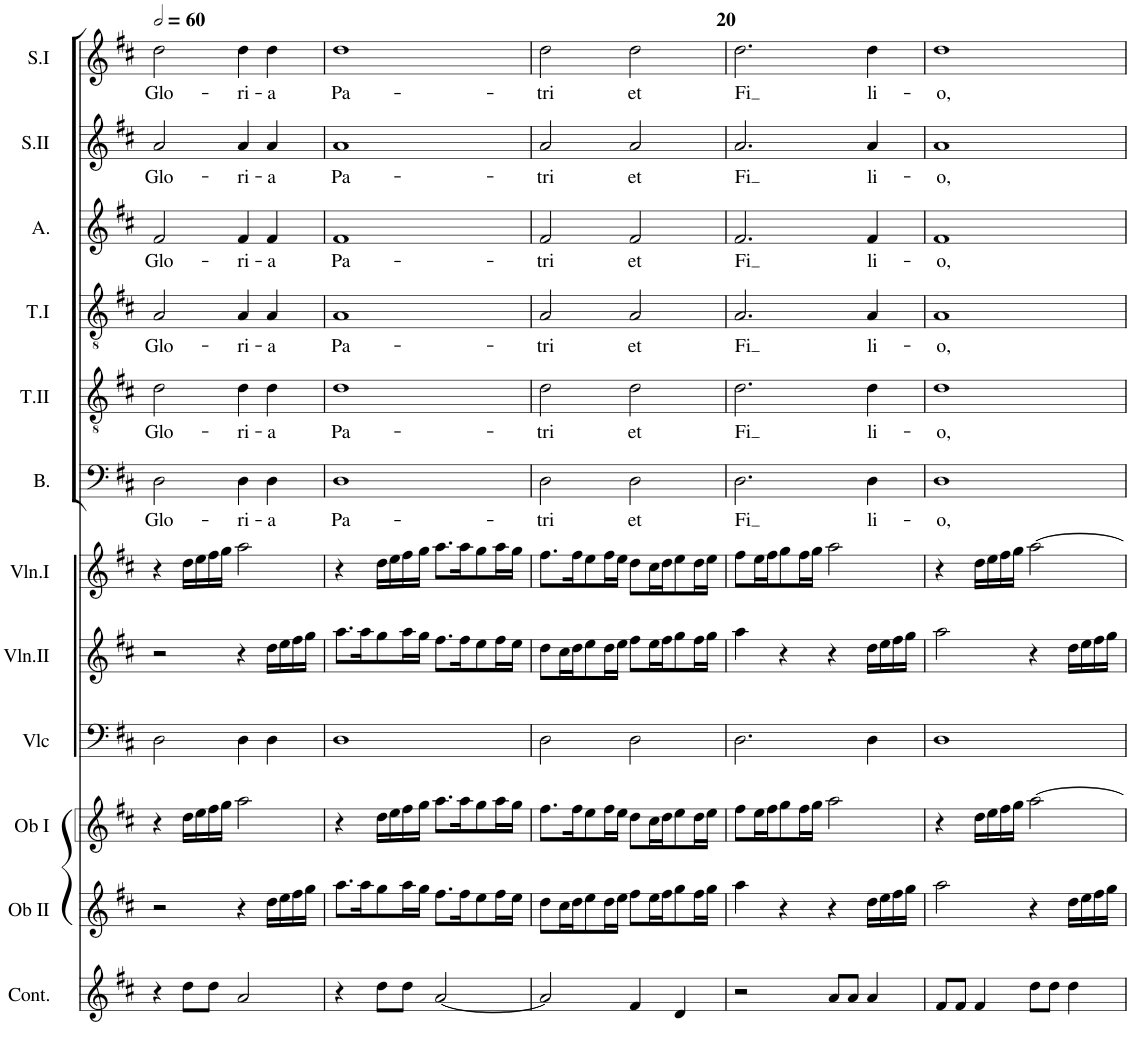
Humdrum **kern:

**kern	**kern	**kern	**kern	**kern	**kern	**kern	**text	**kern	**text	**kern	**text	**kern	**text	**kern	**text	**kern	**text
*part12	*part11	*part10	*part9	*part8	*part7	*part6	*part6	*part5	*part5	*part4	*part4	*part3	*part3	*part2	*part2	*part1	*part1
*staff12	*staff11	*staff10	*staff9	*staff8	*staff7	*staff6	*staff6	*staff5	*staff5	*staff4	*staff4	*staff3	*staff3	*staff2	*staff2	*staff1	*staff1
*I"Continuo	*I"Oboe II	*I"Oboe I	*I"Violoncelle	*I"Violon II	*I"Violon I	*I"Bass	*	*I"Ténor II	*	*I"Tenor	*	*I"Alto	*	*I"Soprano II	*	*I"Soprano I	*
*I'Cont.	*I'Ob II	*I'Ob I	*I'Vlc	*I'Vln.II	*I'Vln.I	*I'B.	*	*I'T.II	*	*	*	*I'A.	*	*I'S.II	*	*I'S.I	*
!!LO:PB:g=z
*clefG2	*clefG2	*clefG2	*clefF4	*clefG2	*clefG2	*clefF4	*	*clefGv2	*	*clefGv2	*	*clefG2	*	*clefG2	*	*clefG2	*
*k[f#c#]	*k[f#c#]	*k[f#c#]	*k[f#c#]	*k[f#c#]	*k[f#c#]	*k[f#c#]	*	*k[f#c#]	*	*k[f#c#]	*	*k[f#c#]	*	*k[f#c#]	*	*k[f#c#]	*
*M2/2	*M2/2	*M2/2	*M2/2	*M2/2	*M2/2	*M2/2	*	*M2/2	*	*M2/2	*	*M2/2	*	*M2/2	*	*M2/2	*
*met(c|)	*met(c|)	*met(c|)	*met(c|)	*met(c|)	*met(c|)	*met(c|)	*	*met(c|)	*	*met(c|)	*	*met(c|)	*	*met(c|)	*	*met(c|)	*
*MM120	*MM120	*MM120	*MM120	*MM120	*MM120	*MM120	*	*MM120	*	*MM120	*	*MM120	*	*MM120	*	*MM120	*
=17	=17	=17	=17	=17	=17	=17	=17	=17	=17	=17	=17	=17	=17	=17	=17	=17	=17
!	!	!	!	!	!	!	!LO:LY:b	!	!LO:LY:b	!	!LO:LY:b	!	!LO:LY:b	!	!LO:LY:b	!	!LO:LY:b
4r	2r	4r	2D\	2r	4r	2D\	Glo-	2d\	Glo-	2A/	Glo-	2f#/	Glo-	2a/	Glo-	2dd\	Glo-
8dd\L	.	16dd\LL	.	.	16dd\LL	.	.	.	.	.	.	.	.	.	.	.	.
.	.	16ee\	.	.	16ee\	.	.	.	.	.	.	.	.	.	.	.	.
8dd\J	.	16ff#\	.	.	16ff#\	.	.	.	.	.	.	.	.	.	.	.	.
.	.	16gg\JJ	.	.	16gg\JJ	.	.	.	.	.	.	.	.	.	.	.	.
!	!	!	!	!	!	!	!LO:LY:b	!	!LO:LY:b	!	!LO:LY:b	!	!LO:LY:b	!	!LO:LY:b	!	!LO:LY:b
2a/	4r	2aa\	4D\	4r	2aa\	4D\	-ri-	4d\	-ri-	4A/	-ri-	4f#/	-ri-	4a/	-ri-	4dd\	-ri-
!	!	!	!	!	!	!	!LO:LY:b	!	!LO:LY:b	!	!LO:LY:b	!	!LO:LY:b	!	!LO:LY:b	!	!LO:LY:b
.	16dd\LL	.	4D\	16dd\LL	.	4D\	-a	4d\	-a	4A/	-a	4f#/	-a	4a/	-a	4dd\	-a
.	16ee\	.	.	16ee\	.	.	.	.	.	.	.	.	.	.	.	.	.
.	16ff#\	.	.	16ff#\	.	.	.	.	.	.	.	.	.	.	.	.	.
.	16gg\JJ	.	.	16gg\JJ	.	.	.	.	.	.	.	.	.	.	.	.	.
=18	=18	=18	=18	=18	=18	=18	=18	=18	=18	=18	=18	=18	=18	=18	=18	=18	=18
!	!	!	!	!	!	!	!LO:LY:b	!	!LO:LY:b	!	!LO:LY:b	!	!LO:LY:b	!	!LO:LY:b	!	!LO:LY:b
4r	8.aa\L	4r	1D	8.aa\L	4r	1D	Pa-	1d	Pa-	1A	Pa-	1f#	Pa-	1a	Pa-	1dd	Pa-
.	16aa\K	.	.	16aa\K	.	.	.	.	.	.	.	.	.	.	.	.	.
8dd\L	8gg\	16dd\LL	.	8gg\	16dd\LL	.	.	.	.	.	.	.	.	.	.	.	.
.	.	16ee\	.	.	16ee\	.	.	.	.	.	.	.	.	.	.	.	.
8dd\J	16aa\L	16ff#\	.	16aa\L	16ff#\	.	.	.	.	.	.	.	.	.	.	.	.
.	16gg\JJ	16gg\JJ	.	16gg\JJ	16gg\JJ	.	.	.	.	.	.	.	.	.	.	.	.
[2a/	8.ff#\L	8.aa\L	.	8.ff#\L	8.aa\L	.	.	.	.	.	.	.	.	.	.	.	.
.	16ff#\K	16aa\K	.	16ff#\K	16aa\K	.	.	.	.	.	.	.	.	.	.	.	.
.	8ee\	8gg\	.	8ee\	8gg\	.	.	.	.	.	.	.	.	.	.	.	.
.	16ff#\L	16aa\L	.	16ff#\L	16aa\L	.	.	.	.	.	.	.	.	.	.	.	.
.	16ee\JJ	16gg\JJ	.	16ee\JJ	16gg\JJ	.	.	.	.	.	.	.	.	.	.	.	.
=19	=19	=19	=19	=19	=19	=19	=19	=19	=19	=19	=19	=19	=19	=19	=19	=19	=19
!	!	!	!	!	!	!	!LO:LY:b	!	!LO:LY:b	!	!LO:LY:b	!	!LO:LY:b	!	!LO:LY:b	!	!LO:LY:b
2a/]	8dd\L	8.ff#\L	2D\	8dd\L	8.ff#\L	2D\	-tri	2d\	-tri	2A/	-tri	2f#/	-tri	2a/	-tri	2dd\	-tri
.	16cc#\L	.	.	16cc#\L	.	.	.	.	.	.	.	.	.	.	.	.	.
.	16dd\J	16ff#\K	.	16dd\J	16ff#\K	.	.	.	.	.	.	.	.	.	.	.	.
.	8ee\	8ee\	.	8ee\	8ee\	.	.	.	.	.	.	.	.	.	.	.	.
.	16dd\L	16ff#\L	.	16dd\L	16ff#\L	.	.	.	.	.	.	.	.	.	.	.	.
.	16ee\JJ	16ee\JJ	.	16ee\JJ	16ee\JJ	.	.	.	.	.	.	.	.	.	.	.	.
!	!	!	!	!	!	!	!LO:LY:b	!	!LO:LY:b	!	!LO:LY:b	!	!LO:LY:b	!	!LO:LY:b	!	!LO:LY:b
4f#/	8ff#\L	8dd\L	2D\	8ff#\L	8dd\L	2D\	et	2d\	et	2A/	et	2f#/	et	2a/	et	2dd\	et
.	16ee\L	16cc#\L	.	16ee\L	16cc#\L	.	.	.	.	.	.	.	.	.	.	.	.
.	16ff#\J	16dd\J	.	16ff#\J	16dd\J	.	.	.	.	.	.	.	.	.	.	.	.
4d/	8gg\	8ee\	.	8gg\	8ee\	.	.	.	.	.	.	.	.	.	.	.	.
.	16ff#\L	16dd\L	.	16ff#\L	16dd\L	.	.	.	.	.	.	.	.	.	.	.	.
.	16gg\JJ	16ee\JJ	.	16gg\JJ	16ee\JJ	.	.	.	.	.	.	.	.	.	.	.	.
=20	=20	=20	=20	=20	=20	=20	=20	=20	=20	=20	=20	=20	=20	=20	=20	=20	=20
!	!	!	!	!	!	!	!LO:LY:b	!	!LO:LY:b	!	!LO:LY:b	!	!LO:LY:b	!	!LO:LY:b	!	!LO:LY:b
2r	4aa\	8ff#\L	2.D\	4aa\	8ff#\L	2.D\	Fi	2.d\	Fi	2.A/	Fi	2.f#/	Fi	2.a/	Fi	2.dd\	Fi
.	.	16ee\L	.	.	16ee\L	.	.	.	.	.	.	.	.	.	.	.	.
.	.	16ff#\J	.	.	16ff#\J	.	.	.	.	.	.	.	.	.	.	.	.
.	4r	8gg\	.	4r	8gg\	.	.	.	.	.	.	.	.	.	.	.	.
.	.	16ff#\L	.	.	16ff#\L	.	.	.	.	.	.	.	.	.	.	.	.
.	.	16gg\JJ	.	.	16gg\JJ	.	.	.	.	.	.	.	.	.	.	.	.
8a/L	4r	2aa\	.	4r	2aa\	.	.	.	.	.	.	.	.	.	.	.	.
8a/J	.	.	.	.	.	.	.	.	.	.	.	.	.	.	.	.	.
!	!	!	!	!	!	!	!LO:LY:b	!	!LO:LY:b	!	!LO:LY:b	!	!LO:LY:b	!	!LO:LY:b	!	!LO:LY:b
4a/	16dd\LL	.	4D\	16dd\LL	.	4D\	li-	4d\	li-	4A/	li-	4f#/	li-	4a/	li-	4dd\	li-
.	16ee\	.	.	16ee\	.	.	.	.	.	.	.	.	.	.	.	.	.
.	16ff#\	.	.	16ff#\	.	.	.	.	.	.	.	.	.	.	.	.	.
.	16gg\JJ	.	.	16gg\JJ	.	.	.	.	.	.	.	.	.	.	.	.	.
=21	=21	=21	=21	=21	=21	=21	=21	=21	=21	=21	=21	=21	=21	=21	=21	=21	=21
!	!	!	!	!	!	!	!LO:LY:b	!	!LO:LY:b	!	!LO:LY:b	!	!LO:LY:b	!	!LO:LY:b	!	!LO:LY:b
8f#/L	2aa\	4r	1D	2aa\	4r	1D	-o,	1d	-o,	1A	-o,	1f#	-o,	1a	-o,	1dd	-o,
8f#/J	.	.	.	.	.	.	.	.	.	.	.	.	.	.	.	.	.
4f#/	.	16dd\LL	.	.	16dd\LL	.	.	.	.	.	.	.	.	.	.	.	.
.	.	16ee\	.	.	16ee\	.	.	.	.	.	.	.	.	.	.	.	.
.	.	16ff#\	.	.	16ff#\	.	.	.	.	.	.	.	.	.	.	.	.
.	.	16gg\JJ	.	.	16gg\JJ	.	.	.	.	.	.	.	.	.	.	.	.
8dd\L	4r	[2aa\	.	4r	[2aa\	.	.	.	.	.	.	.	.	.	.	.	.
8dd\J	.	.	.	.	.	.	.	.	.	.	.	.	.	.	.	.	.
4dd\	16dd\LL	.	.	16dd\LL	.	.	.	.	.	.	.	.	.	.	.	.	.
.	16ee\	.	.	16ee\	.	.	.	.	.	.	.	.	.	.	.	.	.
.	16ff#\	.	.	16ff#\	.	.	.	.	.	.	.	.	.	.	.	.	.
.	16gg\JJ	.	.	16gg\JJ	.	.	.	.	.	.	.	.	.	.	.	.	.
=	=	=	=	=	=	=	=	=	=	=	=	=	=	=	=	=	=
*-	*-	*-	*-	*-	*-	*-	*-	*-	*-	*-	*-	*-	*-	*-	*-	*-	*-
